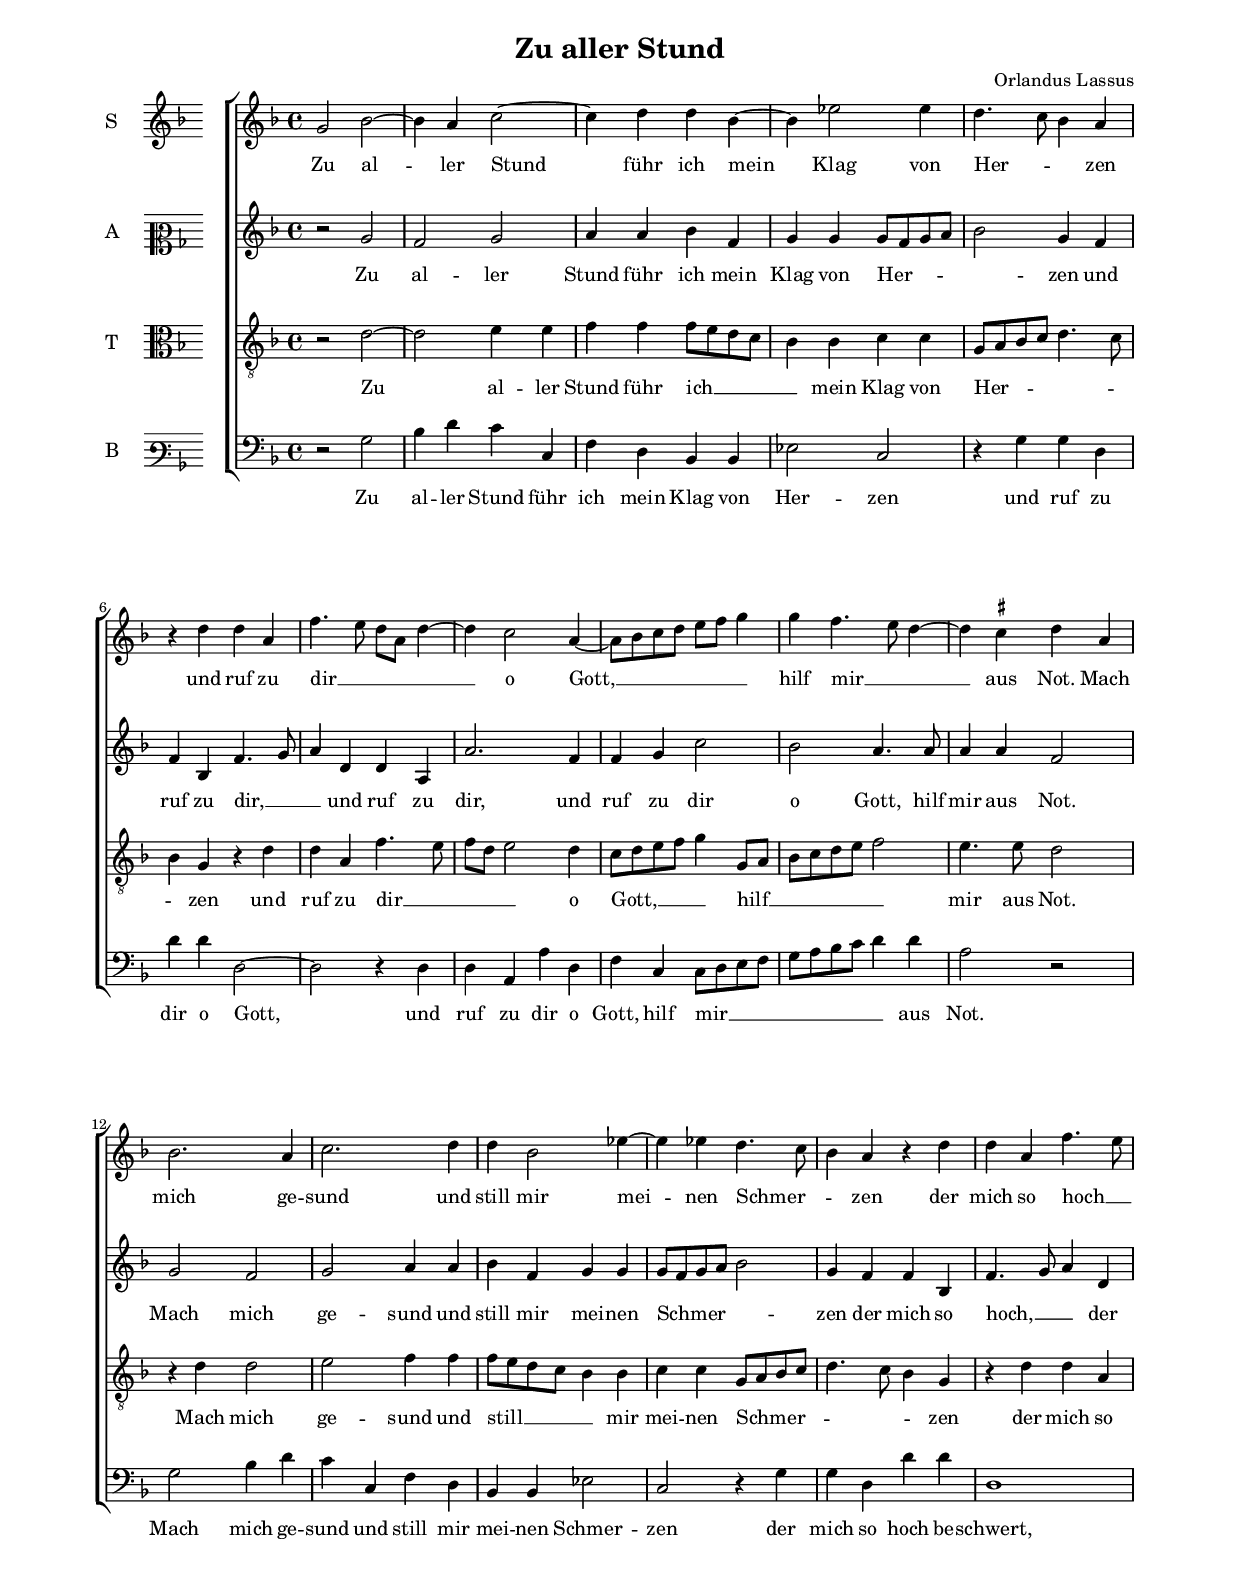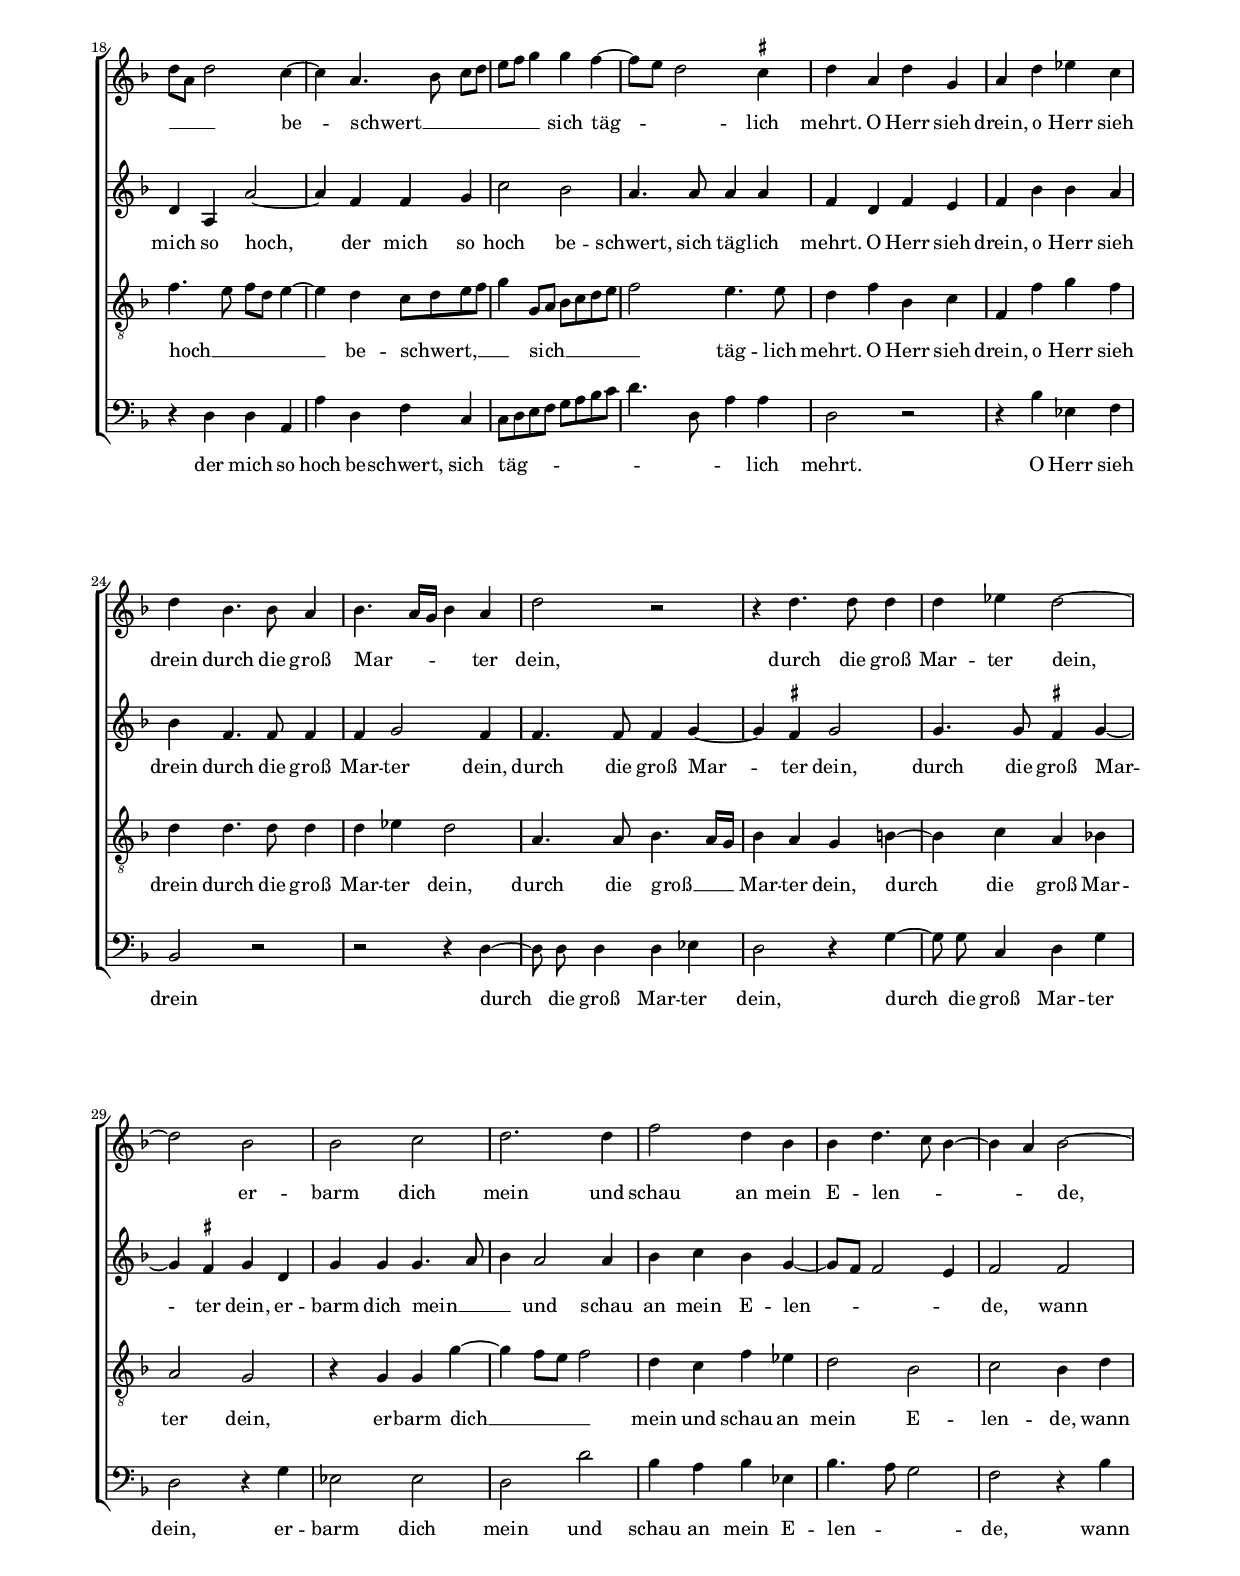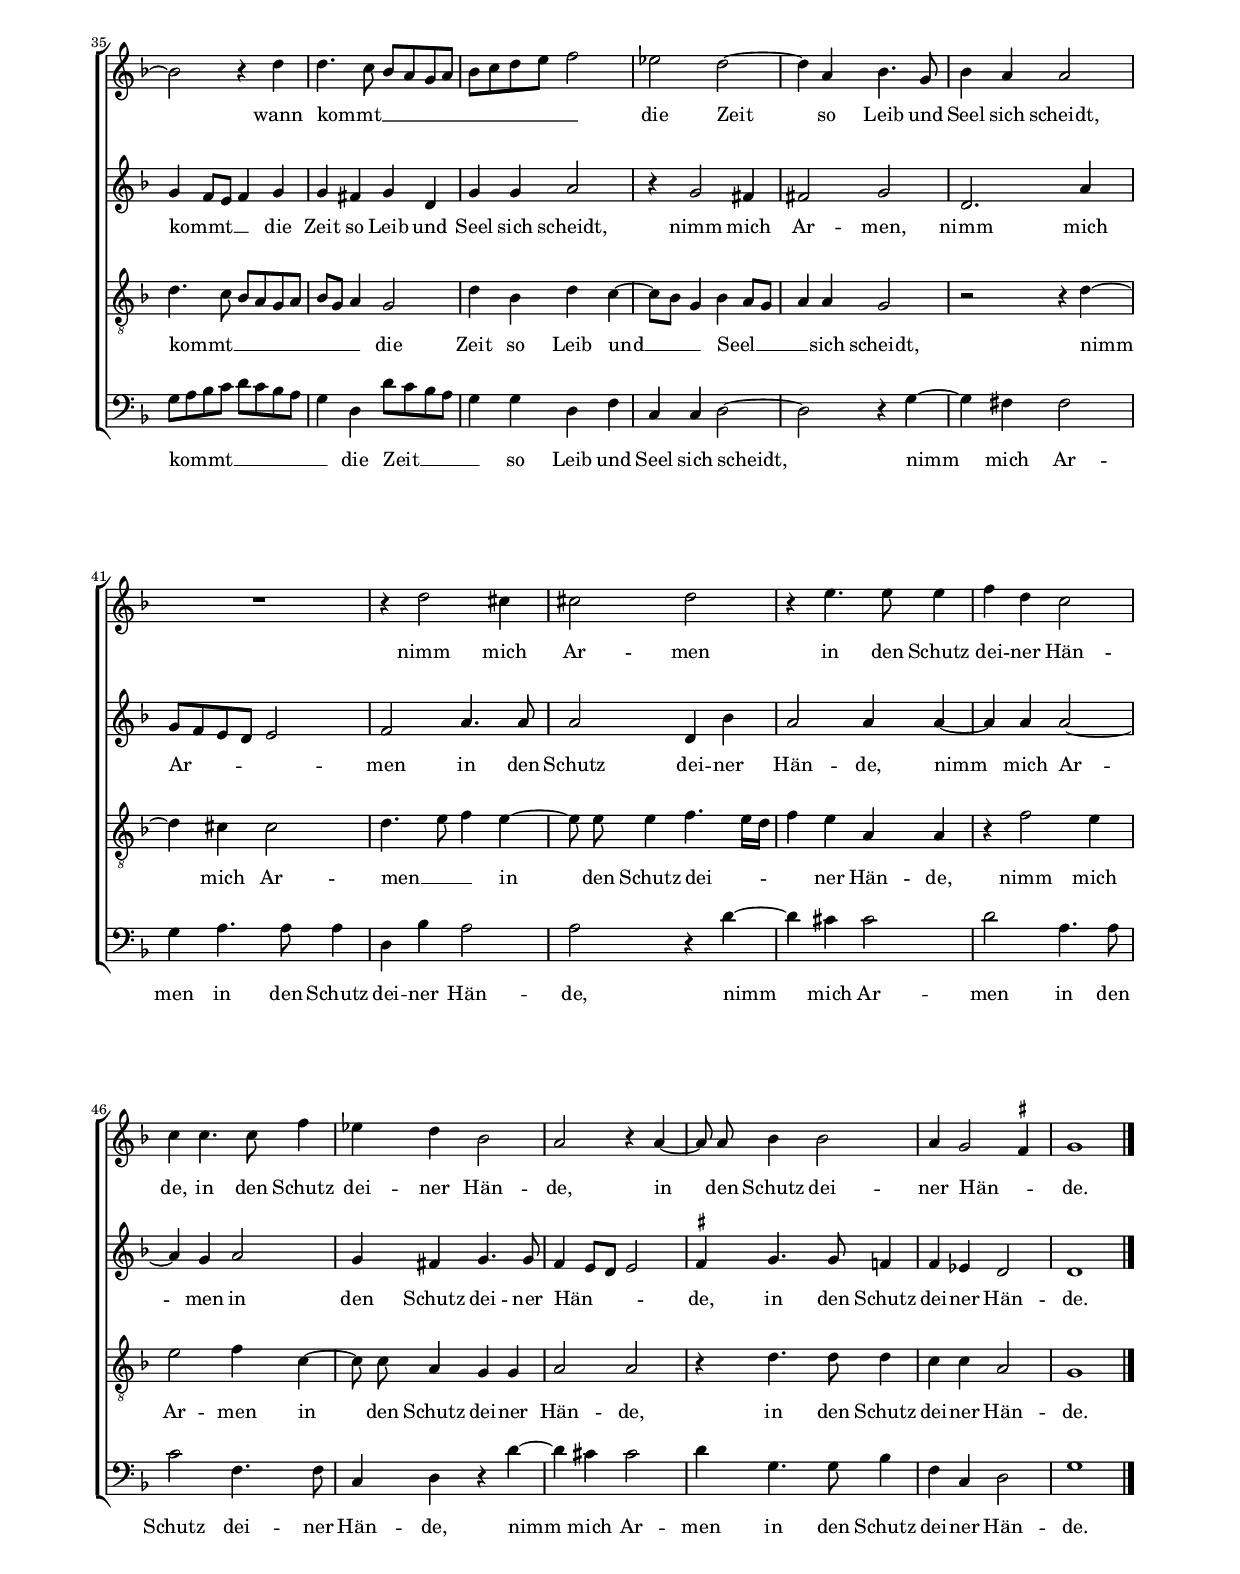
\header
{
  title="Zu aller Stund"
  composer="Orlandus Lassus"
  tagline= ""
}

\version "2.18.2"
\include "deutsch.ly"
#(set-global-staff-size 15.5 )
% #(set-default-paper-size "letter")
#(ly:set-option 'point-and-click #f)

	
global = {
	\key f \major
	\time 4/4
	\skip 1*51 \bar "|."
	}

	ficta = { \once \set suggestAccidentals = ##t }
	
	forget = #(define-music-function (parser location music) (ly:music?) #{
		\accidentalStyle forget
		$music
		\accidentalStyle default
		#})
	
	m = \melisma
	me = \melismaEnd


\paper
	{
	top-margin = 2 \cm
	bottom-margin = 2 \cm
	left-margin = 1.8 \cm
	right-margin = 1.8 \cm
	ragged-bottom = ##f
	ragged-last-bottom = ##t
	print-page-number = ##f
	system-system-spacing = #'((basic-distance . 20) (minimum-distance . 14) (padding . 8) (strechability . 150))
	systems-per-page = 3
	page-count = 3
%	min-systems-per-page = 3
%	oddHeaderMarkup = \markup { \fill-line { \null \null \column \right-align { \fontsize #1 \fromproperty #'page:page-number-string \null } } }
%	evenHeaderMarkup = \markup { \column \right-align { \fontsize #1 \fromproperty #'page:page-number-string \null } }
	}


incipitcantus = \markup { \score {
	{
	\set Staff.instrumentName = \markup { \fontsize #1 "S" }
	\key f \major
	\clef violin
	s4 \bar ""
	}
	\layout  {
	raggedright = ##t
	indent = 1 \cm
	line-width = 2 \cm
	\context { \Staff \remove Time_signature_engraver }
	\override Staff.Clef.Y-extent = #'(0 . 0)
	}} \hspace #1 }
	
      
incipitaltus = \markup { \score {
	{
	\set Staff.instrumentName = \markup { \fontsize #1 "A" }
	\key f \major
	\clef mezzosoprano
	s4 \bar ""
	}
	\layout  {
	raggedright = ##t
	indent = 1 \cm
	line-width = 2 \cm
	\context { \Staff \remove Time_signature_engraver }
	\override Staff.Clef.Y-extent = #'(0 . 0)
	}} \hspace #1 }


incipittenor = \markup { \score {
	{
	\set Staff.instrumentName = \markup { \fontsize #1 "T" }
	\key f \major
	\clef alto
	s4 \bar ""
	}
	\layout  {
	raggedright = ##t
	indent = 1 \cm
	line-width = 2 \cm
	\context { \Staff \remove Time_signature_engraver }
	\override Staff.Clef.Y-extent = #'(0 . 0)
	}} \hspace #1 }


incipitbassus = \markup { \score {
	{
	\set Staff.instrumentName = \markup { \fontsize #1 "B" }
	\key f \major
	\clef varbaritone
	s4 \bar ""
	}
	\layout  {
	raggedright = ##t
	indent = 1 \cm
	line-width = 2 \cm
	\context { \Staff \remove Time_signature_engraver }
	\override Staff.Clef.Y-extent = #'(0 . 0)
	}} \hspace #1 }


cantus =  \relative c''
	{
	\autoBeamOff
	g2 b~
	b4 a c2~
	c4 d d b~
	b4 es2 es4
%5
	d4. \m c8 b4 \me a |
	r4 d d a
	f'4. \m e8 d[ a] d4~
	d4 \me c2 a4~
	a8[ \m b c d] e[ f ] g4 \me
%10
	g4 f4. \m e8 d4~ |
	d4 \me \ficta cis d a
	b2. a4
	c2. d4
	d4 b2 es4~
%15
	es4 es d4. \m c8 |
	b4 \me a r d
	d4 a f'4. \m e8
	d8[ a] d2 \me c4~
	c4 a4. \m b8 c[ d]
%20
	e8[ f] g4 \me g f~ |
	f8[ \m e] d2 \me \ficta cis4
	d4 a d g,
	a4 d es c
	d4 b4. b8 a4
%25
	b4. \m a16[ g] b4 \me a |
	d2 r
	r4 d4. d8 d4
	d4 es d2~
	d2 b
%30
	b2 c |
	d2. d4
	f2 d4 b
	b4 d4. \m c8 b4~
	b4 a \me b2~
%35
	b2 r4 d |
	d4. \m c8 b[ a g a]
	b8[ c d e] f2 \me
	es2 d~
	d4 a b4. g8
%40
	b4 a a2 |
	R1
	r4 d2 cis4
	cis2 d
	r4 e4. e8 e4
%45
	f4 d c2 |
	c4 c4. c8 f4
	es4 d b2
	a2 r4 a~
	a8 a b4 b2
%50
	a4 g2 \m \ficta fis4 \me |
	g1 |
	}


altus =  \relative c'
        {
	\autoBeamOff
	r2 g'
	f2 g
	a4 a b f
	g4 g g8[ \m f g a]
%5
	b2 \me g4 f |
	f4 b, f'4. \m g8
	a4 \me d, d a
	a'2. f4
	f4 g c2
%10
	b2 a4. a8 |
	a4 a f2
	g2 f
	g2 a4 a
	b4 f g g
%15
	g8[ \m f g a] b2 \me |
	g4 f f b,
	f'4. \m g8 a4 \me d,
	d4 a a'2~
	a4 f f g
%20
	c2 b |
	a4. a8 a4 a
	f4 d f e
	f4 b b a
	b4 f4. f8 f4
%25
	f4 g2 f4 |
	f4. f8 f4 g~
	g4 \ficta fis g2
	g4. g8 \ficta fis4 g~
	g4 \ficta fis g d
%30
	g4 g g4. \m a8 |
	b4 \me a2 a4
	b4 c b g~
	g8[ \m f] f2 e4 \me
	f2 f
%35
	g4 \m f8[ e] f4 \me g |
	g4 fis g d
	g4 g a2
	r4 g2 fis4
	fis2 g
%40
	d2. a'4 |
	g8[ \m f e d] e2 \me
	f2 a4. a8
	a2 d,4 b'
	a2 a4 a~
%45
	a4 a a2~ |
	a4 g a2
	g4 fis g4. g8
	f4 \m e8[ d] e2 \me
	\ficta fis4 g4. g8 f4
%50
	f4 es d2 |
	d1 |
	}


tenor =  \relative c'
	{
	\autoBeamOff
	r2 d~
	d2 e4 e
	f4 f f8[ \m e d c]
	b4 \me b c c
%5
	g8[ \m a b c] d4. c8 |
	b4 \me g r d'
	d4 a f'4. \m e8
	f8[ d] e2 \me d4
	c8[ \m d e f] g4 \me g,8[ \m a]
%10
	b8[ c d e] f2 \me |
	e4. e8 d2
	r4 d d2
	e2 f4 f
	f8[ \m e d c] b4 \me b
%15
	c4 c g8[ \m a b c] |
	d4. c8 b4 \me g
	r4 d' d a
	f'4. \m e8 f[ d] e4~
	e4 \me d c8[ \m d e f]
%20
	g4 \me g,8[ \m a] b[ c d e] |
	f2 \me e4. e8
	d4 f b, c
	f,4 f' g f
	d4 d4. d8 d4
%25
	d4 es d2 |
	a4. a8 b4. \m a16[ g] \me
	b4 a g h~ 
	h4 c a b
	a2 g
%30
	r4 g g g'~ |
	g4 \m f8[ e] f2 \me
	d4 c f es
	d2 b
	c2 b4 d
%35
	d4. \m c8 b[ a g a] |
	b8[ g] a4 \me g2
	d'4 b d c~
	c8[ \m b] g4 \me b \m a8[ g]
	a4 \me a g2
%40
	r2 r4 d'~ |
	d4 cis cis2
	d4. \m e8 f4 \me e~
	e8 e e4 f4. \m e16[ d]
	f4 \me e a, a
%45
	r4 f'2 e4 |
	e2 f4 c~
	c8 c a4 g g
	a2 a
	r4 d4. d8 d4
%50
	c4 c a2 |
	g1 |
	}


bassus  =  \relative c
	{
	\autoBeamOff
	r2 g'
	b4 d c c,
	f4 d b b
	es2 c
%5
	r4 g' g d |
	d'4 d d,2~
	d2 r4 d
	d4 a a' d,
	f4 c c8[ \m d e f]
%10
	g8[ a b c] d4 \me d |
	a2 r
	g2 b4 d
	c4 c, f d
	b4 b es2
%15
	c2 r4 g' |
	g4 d d' d
	d,1
	r4 d d a
	a'4 d, f c
%20
	c8[ \m d e f] g[ a b c] |
	d4. d,8 a'4 \me a
	d,2 r
	r4 b' es, f
	b,2 r
%25
	r2 r4 d~ |
	d8 d d4 d es
	d2 r4 g~
	g8 g c,4 d g
	d2 r4 g
%30
	es2 es |
	d2 d'
	b4 a b es,
	b'4. \m a8 g2 \me
	f2 r4 b
%35
	g8[ \m a b c] d[ c b a]
	g4 \me d d'8[ \m c b a]
	g4 \me g d f
	c4 c d2~
	d2 r4 g~
%40
	g4 fis fis2 |
	g4 a4. a8 a4
	d,4 b' a2
	a2 r4 d~
	d4 cis cis2
%45
	d2 a4. a8 |
	c2 f,4. f8
	c4 d r d'~
	d4 cis cis2
	d4 g,4. g8 b4
%50
	f4 c d2 |
	g1 |
	}


lyricscantus = \lyricmode {
	Zu al -- ler Stund führ ich mein Klag von Her -- zen
	und ruf zu dir __ o Gott, __
	hilf mir __ aus Not.
	Mach mich ge -- sund
	und still mir mei -- nen Schmer -- zen
	der mich so hoch __ be -- schwert __
	sich täg -- lich mehrt.
	O Herr sieh drein,
	o Herr sieh drein
	durch die groß Mar -- ter dein,
	durch die groß Mar -- ter dein,
	er -- barm dich mein
	und schau an mein E -- len -- de,
	wann kommt __ die Zeit
	so Leib und Seel sich scheidt,
	nimm mich Ar -- men in den Schutz dei -- ner Hän -- de,
	in den Schutz dei -- ner Hän -- de,
	in den Schutz dei -- ner Hän -- de.
	}


lyricsaltus = \lyricmode {
	Zu al -- ler Stund führ ich mein Klag von Her -- zen
	und ruf zu dir, __
	und ruf zu dir,
	und ruf zu dir o Gott,
	hilf mir aus Not.
	Mach mich ge -- sund
	und still mir mei -- nen Schmer -- zen
	der mich so hoch, __
	der mich so hoch,
	der mich so hoch be -- schwert,
	sich täg -- lich mehrt.
	O Herr sieh drein,
	o Herr sieh drein
	durch die groß Mar -- ter dein,
	durch die groß Mar -- ter dein,
	durch die groß Mar -- ter dein,
	er -- barm dich mein __
	und schau an mein E -- len -- de,
	wann kommt __ die Zeit
	so Leib und Seel sich scheidt,
	nimm mich Ar -- men,
	nimm mich Ar -- men in den Schutz dei -- ner Hän -- de,
	nimm mich Ar -- men in den Schutz dei -- ner Hän -- de,
	in den Schutz dei -- ner Hän -- de.
	}


lyricstenor = \lyricmode {
	Zu al -- ler Stund führ ich __ mein Klag von Her -- zen
	und ruf zu dir __ o Gott, __
	hilf __ mir aus Not.
	Mach mich ge -- sund
	und still __ mir mei -- nen Schmer -- zen
	der mich so hoch __ be -- schwert, __
	sich __ täg -- lich mehrt.
	O Herr sieh drein,
	o Herr sieh drein
	durch die groß Mar -- ter dein,
	durch die groß __ Mar -- ter dein,
	durch die groß Mar -- ter dein,
	er -- barm dich __ mein
	und schau an mein E -- len -- de,
	wann kommt __ die Zeit
	so Leib und __ Seel __ sich scheidt,
	nimm mich Ar -- men __ in den Schutz dei -- ner Hän -- de,
	nimm mich Ar -- men in den Schutz dei -- ner Hän -- de,
	in den Schutz dei -- ner Hän -- de.
	}


lyricsbassus = \lyricmode {
	Zu al -- ler Stund führ ich mein Klag von Her -- zen
	und ruf zu dir o Gott,
	und ruf zu dir o Gott,
	hilf mir __ aus Not.
	Mach mich ge -- sund
	und still mir mei -- nen Schmer -- zen
	der mich so hoch be -- schwert,
	der mich so hoch be -- schwert,
	sich täg -- lich mehrt.
	O Herr sieh drein
	durch die groß Mar -- ter dein,
	durch die groß Mar -- ter dein,
	er -- barm dich mein
	und schau an mein E -- len -- de,
	wann kommt __ die Zeit __
	so Leib und Seel sich scheidt,
	nimm mich Ar -- men in den Schutz dei -- ner Hän -- de,
	nimm mich Ar -- men in den Schutz dei -- ner Hän -- de,
	nimm mich Ar -- men in den Schutz dei -- ner Hän -- de.
	}


\score
{  
  % \transpose {
	\new ChoirStaff \with { \override StaffGrouper.staff-staff-spacing.basic-distance = #13 }
	<<

	\new Staff << \global
	\new Voice="v1" {
		\set Staff.instrumentName=\incipitcantus
		\set Staff.midiInstrument = "reed organ"
		\clef "violin"
		\cantus }
	\new Lyrics \lyricsto "v1" {\lyricscantus }
	>>


	\new Staff << \global
	\new Voice="v2" {
		\set Staff.instrumentName=\incipitaltus
		\set Staff.midiInstrument = "reed organ"
		\clef "violin" 
		\altus}
	\new Lyrics \lyricsto "v2" {\lyricsaltus }
	>>


	\new Staff << \global
	\new Voice="v3" {
		\set Staff.instrumentName=\incipittenor
		\set Staff.midiInstrument = "reed organ"
		\clef "G_8"
		\tenor }
	\new Lyrics \lyricsto "v3" {\lyricstenor }
	>>


	\new Staff << \global
	\new Voice="v4" {
		\set Staff.instrumentName=\incipitbassus
		\set Staff.midiInstrument = "reed organ"
		\clef "bass" 
		\bassus }
	\new Lyrics \lyricsto "v4" {\lyricsbassus}
	>>

	>>
	% } % transpose

	\layout
	{
	indent = 2.2 \cm
	\context { \Lyrics \override VerticalAxisGroup.nonstaff-relatedstaff-spacing.padding = #1.7 }
	\context { \Staff \override TimeSignature.break-visibility = #end-of-line-invisible }
%	\context { \Staff \override InstrumentName.X-offset = #'-25 }
	\context { \Voice \override Slur.transparent = ##t }
%	\context { \Voice \override AccidentalSuggestion.avoid-slur = #'ignore }
%	\context { \Voice \override AccidentalSuggestion.outside-staff-priority = ##f }
%	\context { \Score \override BarNumber.padding = #2 }
	\context { \Voice \override NoteHead.style = #'baroque }
	}

\midi
	{
    	\tempo 4 = 100
	}
	
}


% EOF